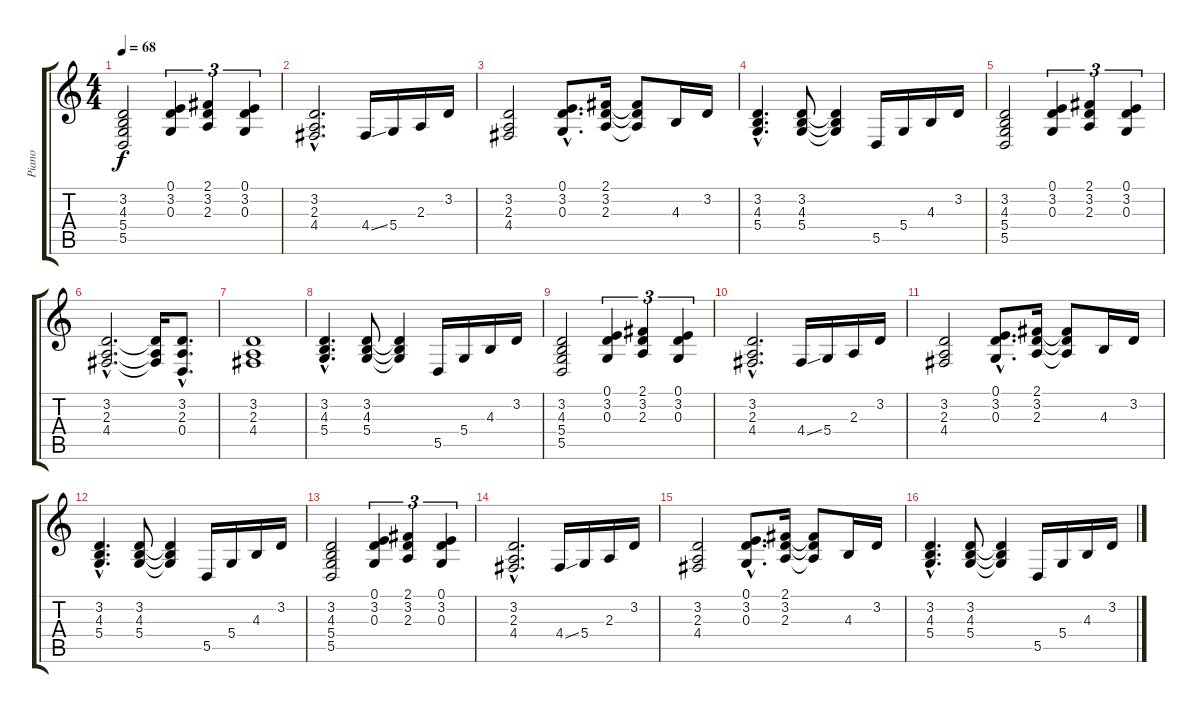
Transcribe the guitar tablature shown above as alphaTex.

\track ("Piano" "Piano") {instrument acousticgrandpiano}
\staff {score tabs}
\tuning (E4 B3 G3 D3 A2 E2) {hide}
\ts (4 4)
\tempo 68
\clef g2
\ks c
(3.2 4.3 5.4 5.5).2{dy f} (0.1 3.2 0.3).4{tu (3 2)} (2.1 3.2 2.3).4{tu (3 2)} (0.1 3.2 0.3).4{tu (3 2)} |
(3.2{hac} 2.3{hac} 4.4{hac}).2{d} 4.4{ss}.16 5.4.16 2.3.16 3.2.16 |
(3.2 2.3 4.4).2 (0.1{hac} 3.2{hac} 0.3{hac}).8{d} (2.1 3.2 2.3).16 (2.1{t} 3.2{t} 2.3{t}).8 4.3.16 3.2.16 |
(3.2{hac} 4.3{hac} 5.4{hac}).4{d} (3.2 4.3 5.4).8 (3.2{t} 4.3{t} 5.4{t}).4 5.5.16 5.4.16 4.3.16 3.2.16 |
(3.2 4.3 5.4 5.5).2 (0.1 3.2 0.3).4{tu (3 2)} (2.1 3.2 2.3).4{tu (3 2)} (0.1 3.2 0.3).4{tu (3 2)} |
(3.2{hac} 2.3{hac} 4.4{hac}).2{d} (3.2{t} 2.3{t} 4.4{t}).16 (3.2{hac} 2.3{hac} 0.4{hac}).8{d} |
(3.2 2.3 4.4).1 |
(3.2{hac} 4.3{hac} 5.4{hac}).4{d} (3.2 4.3 5.4).8 (3.2{t} 4.3{t} 5.4{t}).4 5.5.16 5.4.16 4.3.16 3.2.16 |
(3.2 4.3 5.4 5.5).2 (0.1 3.2 0.3).4{tu (3 2)} (2.1 3.2 2.3).4{tu (3 2)} (0.1 3.2 0.3).4{tu (3 2)} |
(3.2{hac} 2.3{hac} 4.4{hac}).2{d} 4.4{ss}.16 5.4.16 2.3.16 3.2.16 |
(3.2 2.3 4.4).2 (0.1{hac} 3.2{hac} 0.3{hac}).8{d} (2.1 3.2 2.3).16 (2.1{t} 3.2{t} 2.3{t}).8 4.3.16 3.2.16 |
(3.2{hac} 4.3{hac} 5.4{hac}).4{d} (3.2 4.3 5.4).8 (3.2{t} 4.3{t} 5.4{t}).4 5.5.16 5.4.16 4.3.16 3.2.16 |
(3.2 4.3 5.4 5.5).2 (0.1 3.2 0.3).4{tu (3 2)} (2.1 3.2 2.3).4{tu (3 2)} (0.1 3.2 0.3).4{tu (3 2)} |
(3.2{hac} 2.3{hac} 4.4{hac}).2{d} 4.4{ss}.16 5.4.16 2.3.16 3.2.16 |
(3.2 2.3 4.4).2 (0.1{hac} 3.2{hac} 0.3{hac}).8{d} (2.1 3.2 2.3).16 (2.1{t} 3.2{t} 2.3{t}).8 4.3.16 3.2.16 |
(3.2{hac} 4.3{hac} 5.4{hac}).4{d} (3.2 4.3 5.4).8 (3.2{t} 4.3{t} 5.4{t}).4 5.5.16 5.4.16 4.3.16 3.2.16
